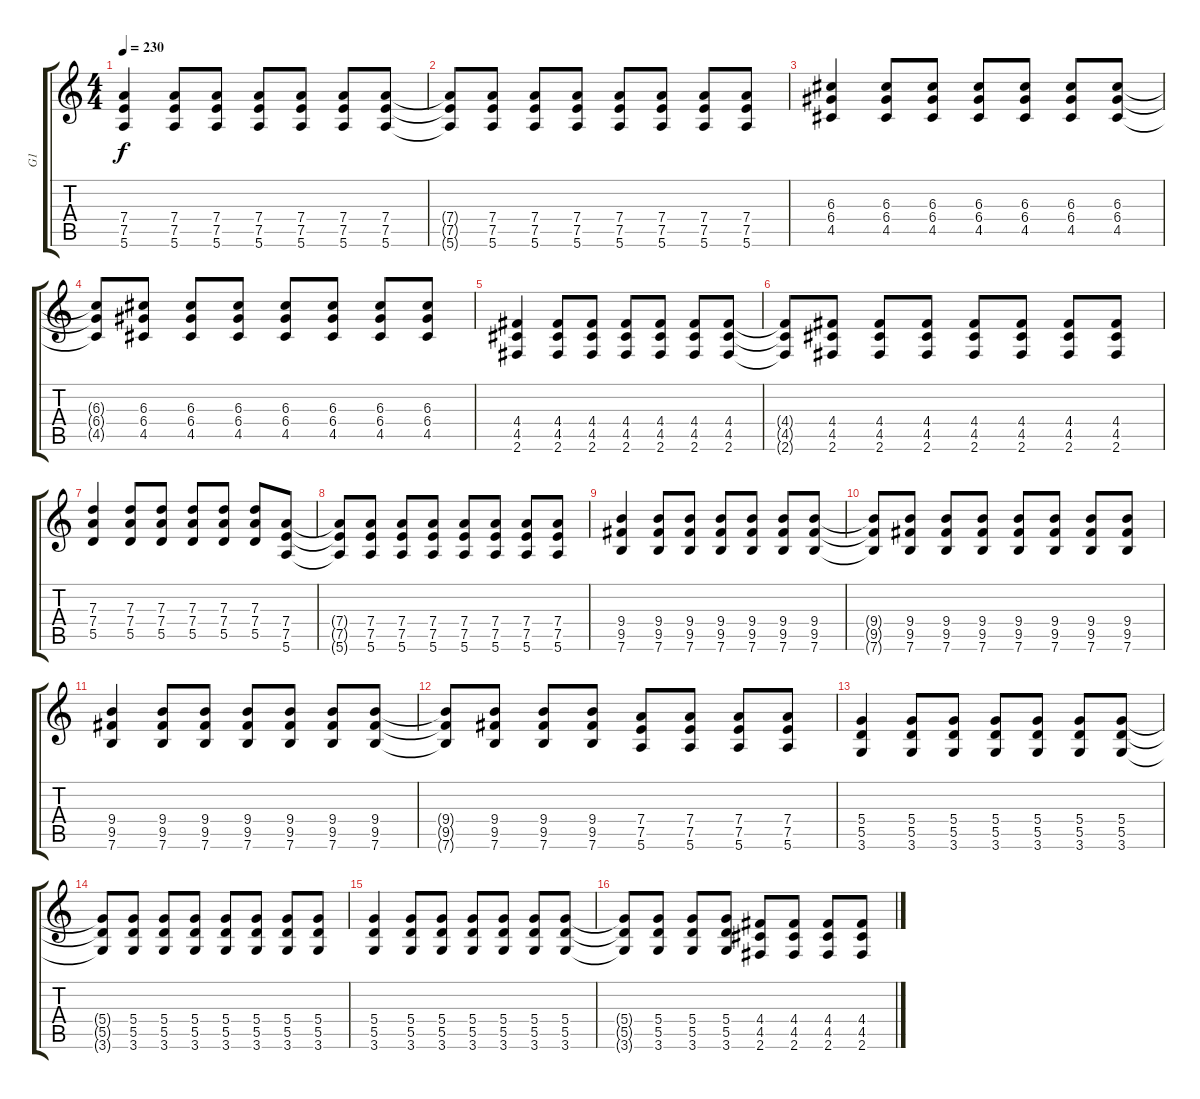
\track ("G1" "G1") {instrument overdrivenguitar}
\staff {score tabs}
\tuning (E4 B3 G3 D3 A2 E2) {hide}
\ts (4 4)
\tempo 230
\clef g2
\ks c
(7.4 7.5 5.6).4{dy f} (7.4 7.5 5.6).8 (7.4 7.5 5.6).8 (7.4 7.5 5.6).8 (7.4 7.5 5.6).8 (7.4 7.5 5.6).8 (7.4 7.5 5.6).8 |
(7.4{t} 7.5{t} 5.6{t}).8 (7.4 7.5 5.6).8 (7.4 7.5 5.6).8 (7.4 7.5 5.6).8 (7.4 7.5 5.6).8 (7.4 7.5 5.6).8 (7.4 7.5 5.6).8 (7.4 7.5 5.6).8 |
(6.3 6.4 4.5).4 (6.3 6.4 4.5).8 (6.3 6.4 4.5).8 (6.3 6.4 4.5).8 (6.3 6.4 4.5).8 (6.3 6.4 4.5).8 (6.3 6.4 4.5).8 |
(6.3{t} 6.4{t} 4.5{t}).8 (6.3 6.4 4.5).8 (6.3 6.4 4.5).8 (6.3 6.4 4.5).8 (6.3 6.4 4.5).8 (6.3 6.4 4.5).8 (6.3 6.4 4.5).8 (6.3 6.4 4.5).8 |
(4.4 4.5 2.6).4 (4.4 4.5 2.6).8 (4.4 4.5 2.6).8 (4.4 4.5 2.6).8 (4.4 4.5 2.6).8 (4.4 4.5 2.6).8 (4.4 4.5 2.6).8 |
(4.4{t} 4.5{t} 2.6{t}).8 (4.4 4.5 2.6).8 (4.4 4.5 2.6).8 (4.4 4.5 2.6).8 (4.4 4.5 2.6).8 (4.4 4.5 2.6).8 (4.4 4.5 2.6).8 (4.4 4.5 2.6).8 |
(7.3 7.4 5.5).4 (7.3 7.4 5.5).8 (7.3 7.4 5.5).8 (7.3 7.4 5.5).8 (7.3 7.4 5.5).8 (7.3 7.4 5.5).8 (7.4 7.5 5.6).8 |
(7.4{t} 7.5{t} 5.6{t}).8 (7.4 7.5 5.6).8 (7.4 7.5 5.6).8 (7.4 7.5 5.6).8 (7.4 7.5 5.6).8 (7.4 7.5 5.6).8 (7.4 7.5 5.6).8 (7.4 7.5 5.6).8 |
(9.4 9.5 7.6).4 (9.4 9.5 7.6).8 (9.4 9.5 7.6).8 (9.4 9.5 7.6).8 (9.4 9.5 7.6).8 (9.4 9.5 7.6).8 (9.4 9.5 7.6).8 |
(9.4{t} 9.5{t} 7.6{t}).8 (9.4 9.5 7.6).8 (9.4 9.5 7.6).8 (9.4 9.5 7.6).8 (9.4 9.5 7.6).8 (9.4 9.5 7.6).8 (9.4 9.5 7.6).8 (9.4 9.5 7.6).8 |
(9.4 9.5 7.6).4 (9.4 9.5 7.6).8 (9.4 9.5 7.6).8 (9.4 9.5 7.6).8 (9.4 9.5 7.6).8 (9.4 9.5 7.6).8 (9.4 9.5 7.6).8 |
(9.4{t} 9.5{t} 7.6{t}).8 (9.4 9.5 7.6).8 (9.4 9.5 7.6).8 (9.4 9.5 7.6).8 (7.4 7.5 5.6).8 (7.4 7.5 5.6).8 (7.4 7.5 5.6).8 (7.4 7.5 5.6).8 |
(5.4 5.5 3.6).4 (5.4 5.5 3.6).8 (5.4 5.5 3.6).8 (5.4 5.5 3.6).8 (5.4 5.5 3.6).8 (5.4 5.5 3.6).8 (5.4 5.5 3.6).8 |
(5.4{t} 5.5{t} 3.6{t}).8 (5.4 5.5 3.6).8 (5.4 5.5 3.6).8 (5.4 5.5 3.6).8 (5.4 5.5 3.6).8 (5.4 5.5 3.6).8 (5.4 5.5 3.6).8 (5.4 5.5 3.6).8 |
(5.4 5.5 3.6).4 (5.4 5.5 3.6).8 (5.4 5.5 3.6).8 (5.4 5.5 3.6).8 (5.4 5.5 3.6).8 (5.4 5.5 3.6).8 (5.4 5.5 3.6).8 |
(5.4{t} 5.5{t} 3.6{t}).8 (5.4 5.5 3.6).8 (5.4 5.5 3.6).8 (5.4 5.5 3.6).8 (4.4 4.5 2.6).8 (4.4 4.5 2.6).8 (4.4 4.5 2.6).8 (4.4 4.5 2.6).8
